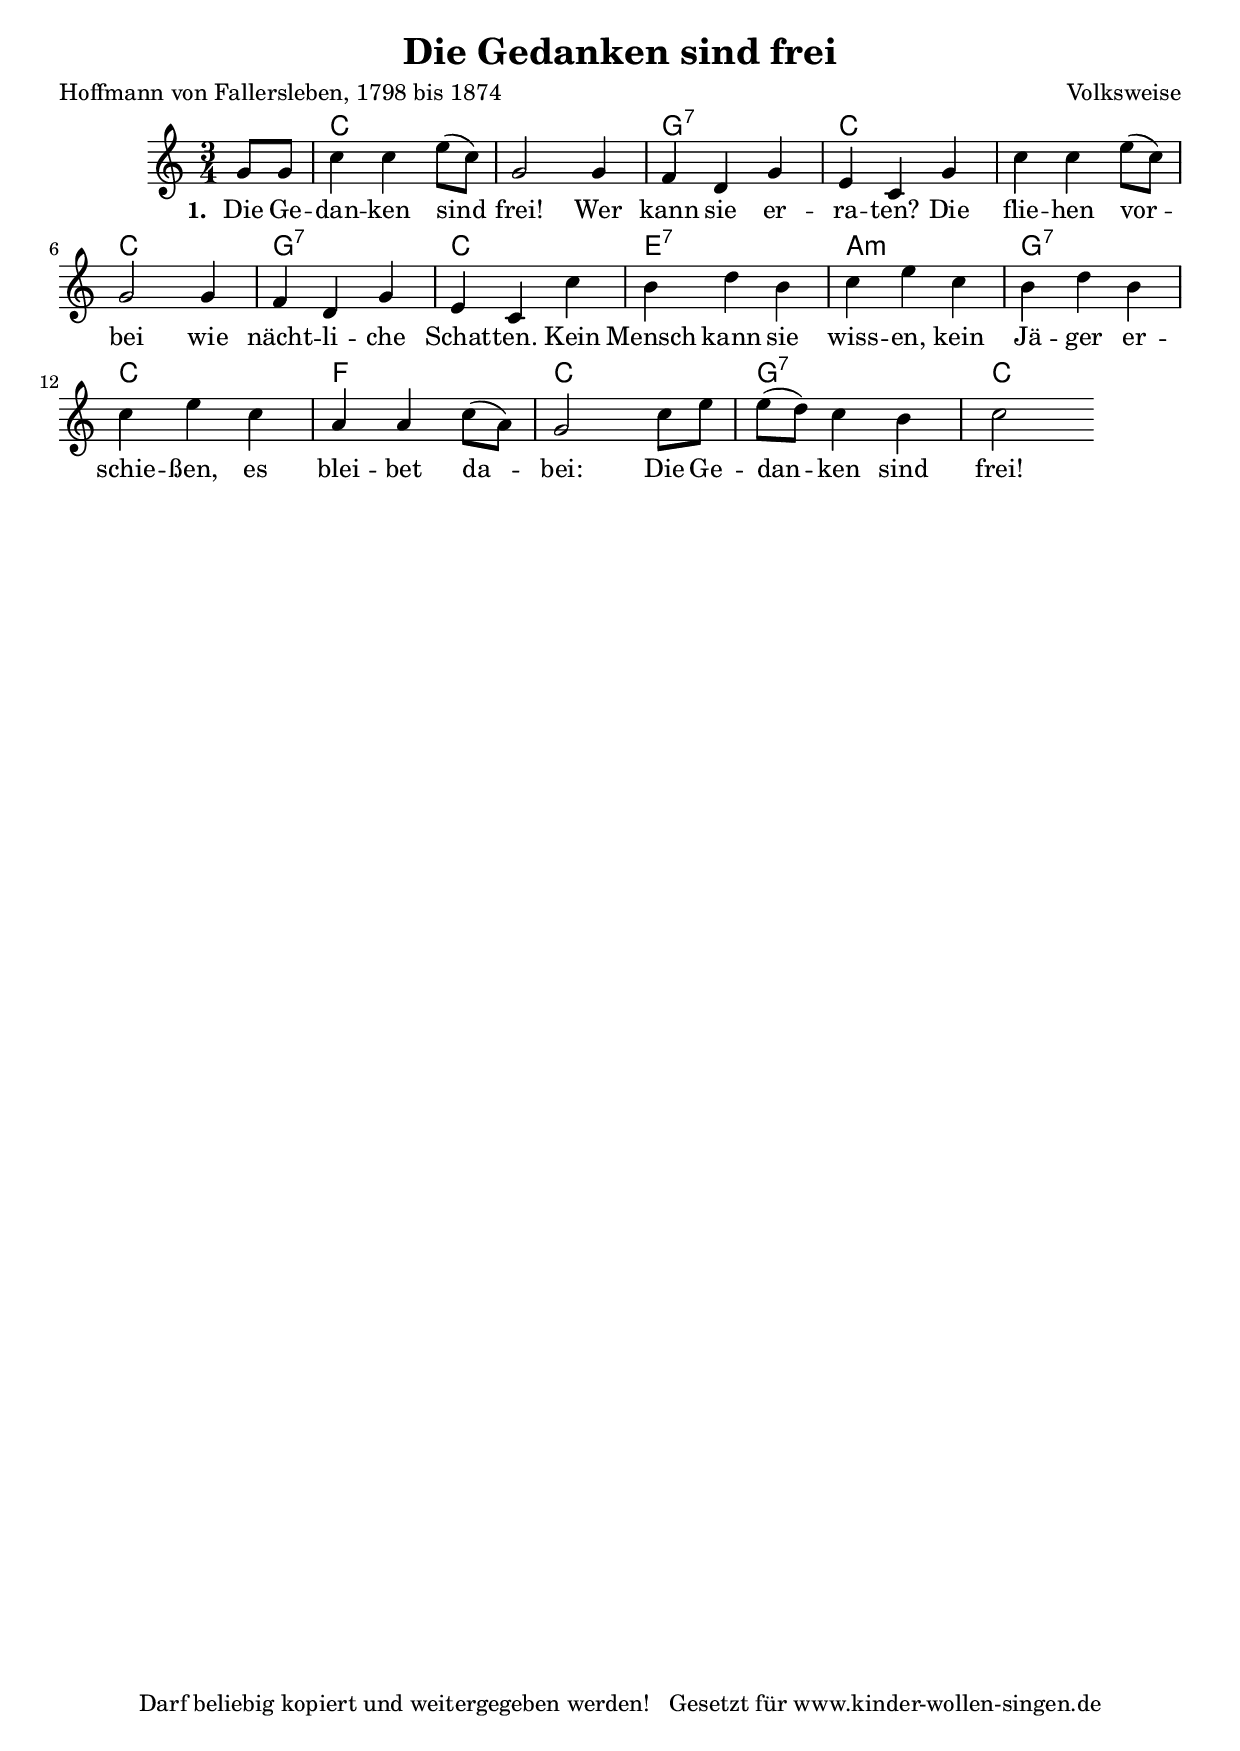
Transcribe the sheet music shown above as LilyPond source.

%{

Gesetzt von Beate Paland

%}

\header{
  title = "Die Gedanken sind frei"
  poet = "Hoffmann von Fallersleben, 1798 bis 1874"
  composer = "Volksweise"
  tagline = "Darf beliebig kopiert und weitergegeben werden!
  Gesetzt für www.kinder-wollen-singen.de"
}

<<
 \chords { 
	\set chordChanges = ##t
	s4 c1*3/4 c g:7 c c c g:7 c e:7 a:m g:7 c f c g:7 c 
}
  \relative c'' {
    \key c \major
    \time 3/4
    \partial 4
    g8 g
	c4 c e8 ([ c)]
    g2 g4
    f d g
    e c g'
    c c e8 ([ c)]
    g2 g4
    f d g
    e c c'
    b d b
    c e c
    b d b
    c e c
    a a c8 ([ a)]
    g2 c8 e
    e ([ d)] c4 b
    c2 
  }
  \addlyrics { 
	\set stanza = #"1. "
 	Die Ge -- dan -- ken sind frei! Wer kann sie er -- ra -- ten?
    Die flie -- hen vor -- bei wie nächt -- li -- che Schat -- ten.
    Kein Mensch kann sie wiss -- en, kein Jä -- ger er -- schie -- ßen,
	es blei -- bet da -- bei: Die Ge -- dan -- ken sind frei!
  }
>>

\version "2.12.3"  % necessary for upgrading to future LilyPond versions.
